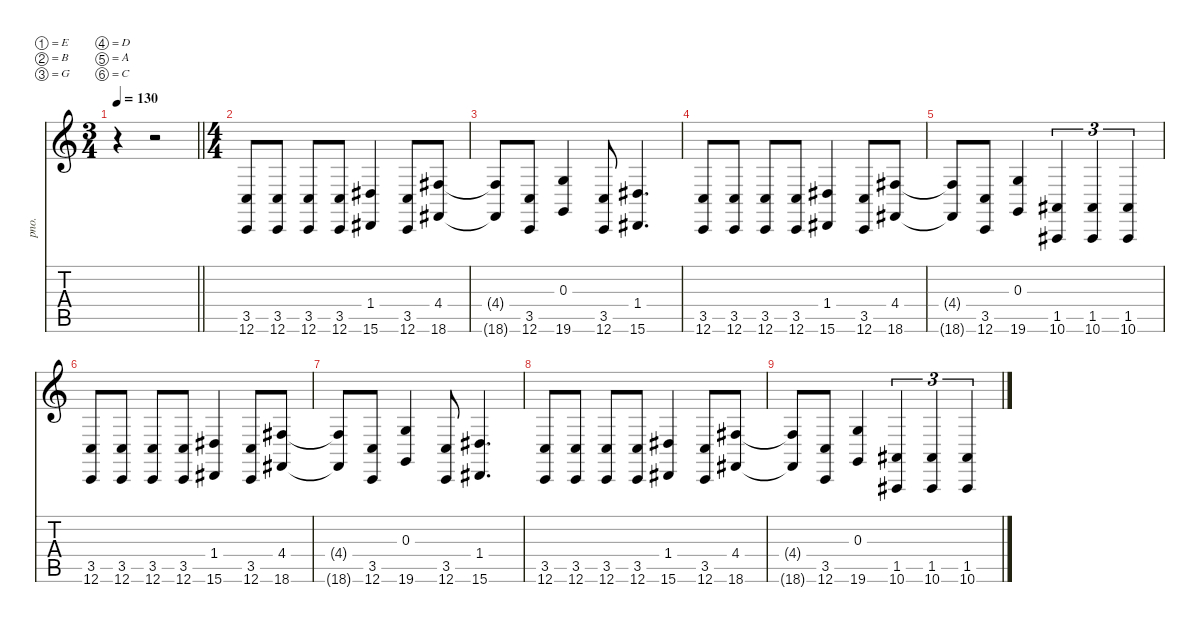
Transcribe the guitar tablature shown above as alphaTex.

\defaultSystemsLayout 4
\hideDynamics
\bracketExtendMode nobrackets
\otherSystemsTrackNameOrientation horizontal
\track ("Reney" "pno.") {instrument brightacousticpiano}
\staff {score tabs}
\tuning (E4 B3 G3 D3 A2 C1)
\ts (3 4)
\tempo 130
\clef g2
\barLineRight lightlight
\ks c
r.4{dy f} r.2 |
\ts (4 4)
\beaming (8 2 2 2 2)
(3.5 12.6).8 (3.5 12.6).8 (3.5 12.6).8 (3.5 12.6).8 (1.4{acc #} 15.6{acc #}).4 (3.5 12.6).8 (4.4{acc #} 18.6{acc #}).8 |
(4.4{t acc #} 18.6{t acc #}).8 (3.5 12.6).8 (0.3 19.6).4 (3.5 12.6).8 (1.4{acc #} 15.6{acc #}).4{d} |
(3.5 12.6).8 (3.5 12.6).8 (3.5 12.6).8 (3.5 12.6).8 (1.4{acc #} 15.6{acc #}).4 (3.5 12.6).8 (4.4{acc #} 18.6{acc #}).8 |
(4.4{t acc #} 18.6{t acc #}).8 (3.5 12.6).8 (0.3 19.6).4 (1.5{acc #} 10.6{acc #}).4{tu (3 2)} (1.5{acc #} 10.6{acc #}).4{tu (3 2)} (1.5{acc #} 10.6{acc #}).4{tu (3 2)} |
(3.5 12.6).8 (3.5 12.6).8 (3.5 12.6).8 (3.5 12.6).8 (1.4{acc #} 15.6{acc #}).4 (3.5 12.6).8 (4.4{acc #} 18.6{acc #}).8 |
(4.4{t acc #} 18.6{t acc #}).8 (3.5 12.6).8 (0.3 19.6).4 (3.5 12.6).8 (1.4{acc #} 15.6{acc #}).4{d} |
(3.5 12.6).8 (3.5 12.6).8 (3.5 12.6).8 (3.5 12.6).8 (1.4{acc #} 15.6{acc #}).4 (3.5 12.6).8 (4.4{acc #} 18.6{acc #}).8 |
(4.4{t acc #} 18.6{t acc #}).8 (3.5 12.6).8 (0.3 19.6).4 (1.5{acc #} 10.6{acc #}).4{tu (3 2)} (1.5{acc #} 10.6{acc #}).4{tu (3 2)} (1.5{acc #} 10.6{acc #}).4{tu (3 2)}
